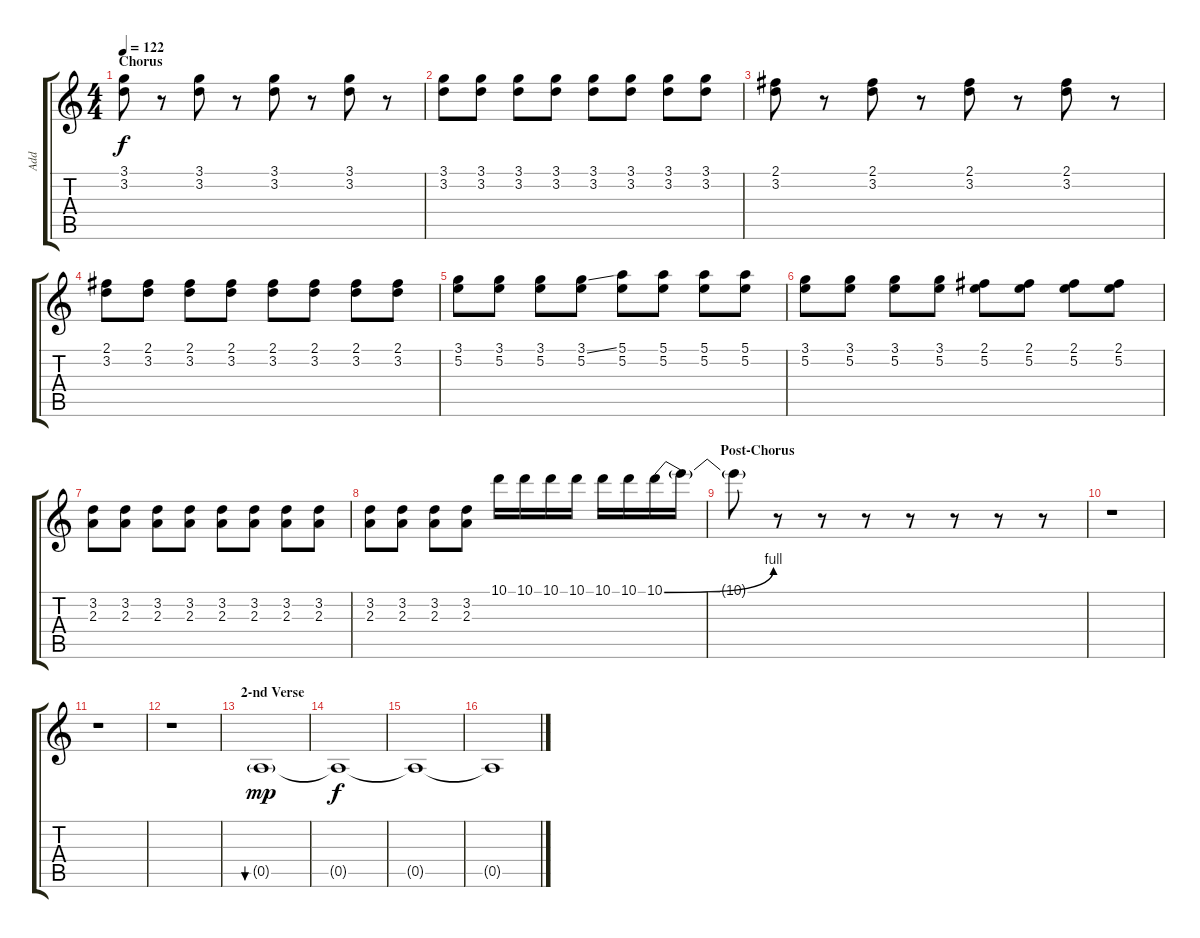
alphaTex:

\track ("Add" "Add") {instrument overdrivenguitar}
\staff {score tabs}
\tuning (E4 B3 G3 D3 A2 E2) {hide}
\ts (4 4)
\section ("" "Chorus")
\tempo 122
\clef g2
\ks c
(3.1 3.2).8{dy f} r.8 (3.1 3.2).8 r.8 (3.1 3.2).8 r.8 (3.1 3.2).8 r.8 |
(3.1 3.2).8 (3.1 3.2).8 (3.1 3.2).8 (3.1 3.2).8 (3.1 3.2).8 (3.1 3.2).8 (3.1 3.2).8 (3.1 3.2).8 |
(2.1 3.2).8 r.8 (2.1 3.2).8 r.8 (2.1 3.2).8 r.8 (2.1 3.2).8 r.8 |
(2.1 3.2).8 (2.1 3.2).8 (2.1 3.2).8 (2.1 3.2).8 (2.1 3.2).8 (2.1 3.2).8 (2.1 3.2).8 (2.1 3.2).8 |
(3.1 5.2).8 (3.1 5.2).8 (3.1 5.2).8 (3.1{ss} 5.2).8 (5.1 5.2).8 (5.1 5.2).8 (5.1 5.2).8 (5.1 5.2).8 |
(3.1 5.2).8 (3.1 5.2).8 (3.1 5.2).8 (3.1 5.2).8 (2.1 5.2).8 (2.1 5.2).8 (2.1 5.2).8 (2.1 5.2).8 |
(3.2 2.3).8 (3.2 2.3).8 (3.2 2.3).8 (3.2 2.3).8 (3.2 2.3).8 (3.2 2.3).8 (3.2 2.3).8 (3.2 2.3).8 |
(3.2 2.3).8 (3.2 2.3).8 (3.2 2.3).8 (3.2 2.3).8 10.1.16 10.1.16 10.1.16 10.1.16 10.1.16 10.1.16 10.1{be (bend 0 0 60 4)}.16 10.1{t}.16 |
\section ("" "Post-Chorus")
10.1{t}.8 r.8 r.8 r.8 r.8 r.8 r.8 r.8 |
r.1 |
r.1 |
r.1 |
\section ("" "2-nd Verse")
0.5{g}.1{bu 480 dy mp} |
0.5{t}.1{dy f} |
0.5{t}.1 |
0.5{t}.1
